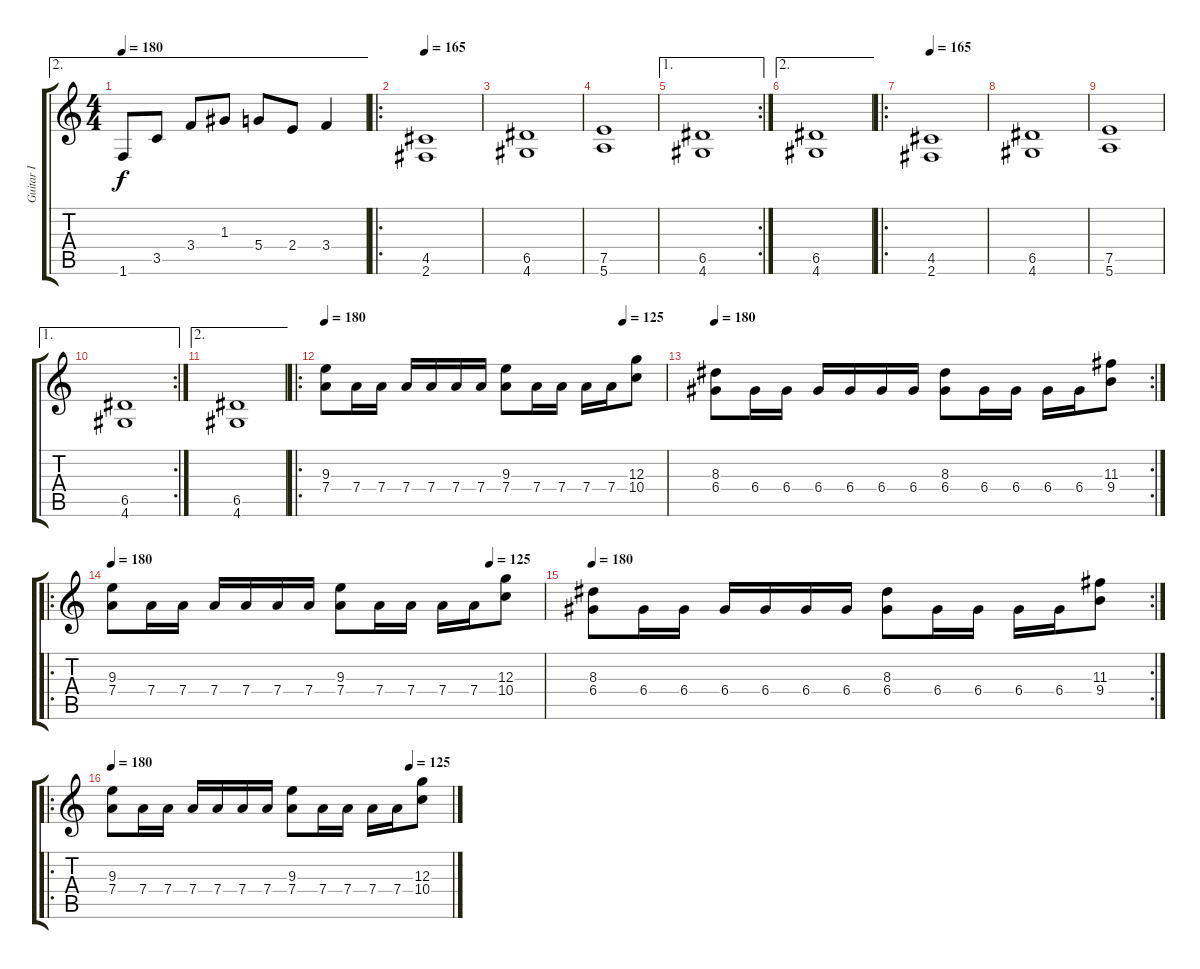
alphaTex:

\track ("Guitar I" "Guitar I") {instrument distortionguitar}
\staff {score tabs}
\tuning (E4 B3 G3 D3 A2 E2) {hide}
\ae 2
\ts (4 4)
\tempo 180
\clef g2
\ks c
1.6.8{dy f} 3.5.8 3.4.8 1.3.8 5.4.8 2.4.8 3.4.4 |
\ro
\tempo 165
(4.5 2.6).1 |
(6.5 4.6).1 |
(7.5 5.6).1 |
\ae 1
\rc 2
(6.5 4.6).1 |
\ae 2
(6.5 4.6).1 |
\ro
\tempo 165
(4.5 2.6).1 |
(6.5 4.6).1 |
(7.5 5.6).1 |
\ae 1
\rc 2
(6.5 4.6).1 |
\ae 2
(6.5 4.6).1 |
\ro
\tempo 180
\tempo (125 0.875)
(9.3 7.4).8 7.4.16 7.4.16 7.4.16 7.4.16 7.4.16 7.4.16 (9.3 7.4).8 7.4.16 7.4.16 7.4.16 7.4.16 (12.3 10.4).8 |
\rc 2
\tempo 180
(8.3 6.4).8 6.4.16 6.4.16 6.4.16 6.4.16 6.4.16 6.4.16 (8.3 6.4).8 6.4.16 6.4.16 6.4.16 6.4.16 (11.3 9.4).8 |
\ro
\tempo 180
\tempo (125 0.875)
(9.3 7.4).8 7.4.16 7.4.16 7.4.16 7.4.16 7.4.16 7.4.16 (9.3 7.4).8 7.4.16 7.4.16 7.4.16 7.4.16 (12.3 10.4).8 |
\rc 2
\tempo 180
(8.3 6.4).8 6.4.16 6.4.16 6.4.16 6.4.16 6.4.16 6.4.16 (8.3 6.4).8 6.4.16 6.4.16 6.4.16 6.4.16 (11.3 9.4).8 |
\ro
\tempo 180
\tempo (125 0.875)
(9.3 7.4).8 7.4.16 7.4.16 7.4.16 7.4.16 7.4.16 7.4.16 (9.3 7.4).8 7.4.16 7.4.16 7.4.16 7.4.16 (12.3 10.4).8
